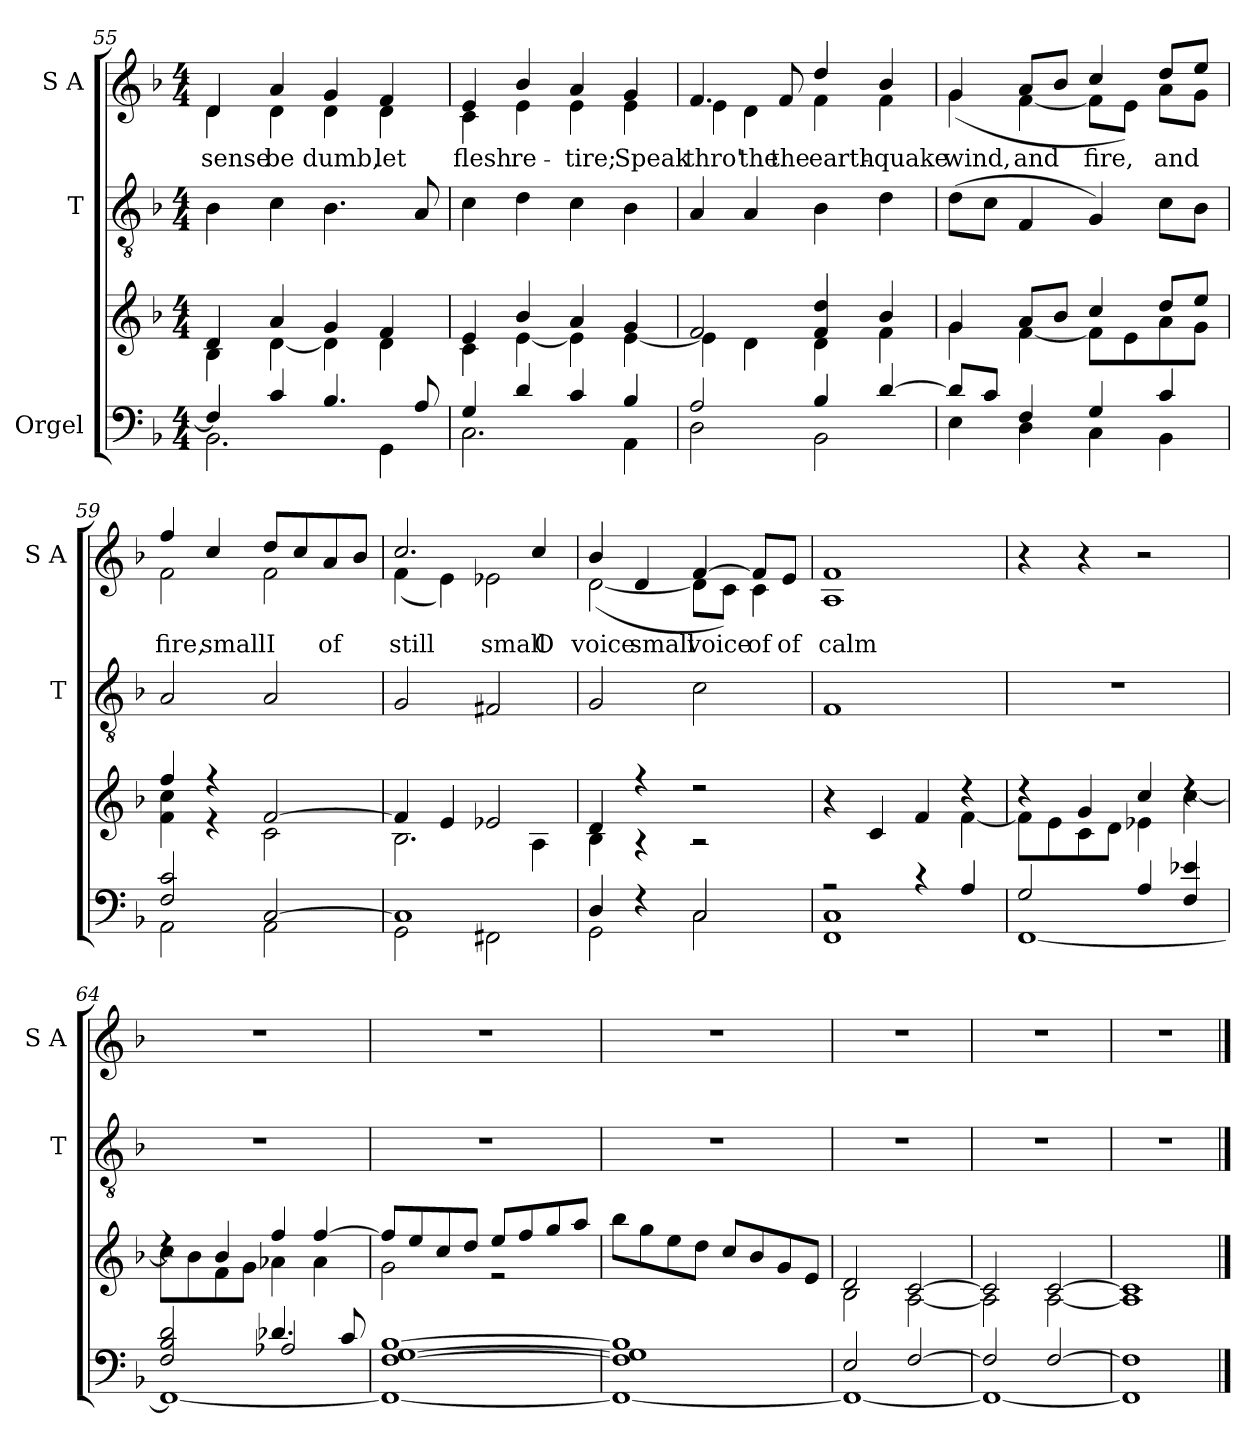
**kern	**kern	**kern	**kern	**text
*part3	*part3	*part2	*part1	*part1
*staff4	*staff3	*staff2	*staff1	*staff1
*I"Orgel	*	*I"T	*I"S A	*
*	*	*I'T	*I'S A	*
!!LO:LB:g=z
*clefF4	*clefG2	*clefGv2	*clefG2	*
*k[b-]	*k[b-]	*k[b-]	*k[b-]	*
*M4/4	*M4/4	*M4/4	*M4/4	*
=55	=55	=55	=55	=55
*^	*^	*	*	*
!	!	!	!	!	!	!LO:LY:b
*	*	*	*	*	*^	*
4F/]	2.BB-\	4d/	4B-\	4B-\	4d/	4d\	sense
!	!	!	!	!	!	!	!LO:LY:b
4c/	.	4a/	[4d\	4c\	4a/	4d\	be
!	!	!	!	!	!	!	!LO:LY:b
4.B-/	.	4g/	4d\]	4.B-\	4g/	4d\	dumb,
!	!	!	!	!	!	!	!LO:LY:b
.	4GG\	4f/	4d\	.	4f/	4d\	let
8A/	.	.	.	8A/	.	.	.
=56	=56	=56	=56	=56	=56	=56	=56
!	!	!	!	!	!	!	!LO:LY:b
4G/	2.C\	4e/	4c\	4c\	4e/	4c\	flesh
!	!	!	!	!	!	!	!LO:LY:b
4d/	.	4b-/	[4e\	4d\	4b-/	4e\	re-
!	!	!	!	!	!	!	!LO:LY:b
4c/	.	4a/	4e\]	4c\	4a/	4e\	-tire;
!	!	!	!	!	!	!	!LO:LY:a
!	!	!	!	!	!	!	!LO:LY:b
4B-/	4AA\	4g/	[4e\	4B-\	4g/	4e\	Speak
=57	=57	=57	=57	=57	=57	=57	=57
!	!	!	!	!	!	!	!LO:LY:a
!	!	!	!	!	!	!	!LO:LY:b
2A/	2D\	2f/	4e\]	4A/	4.f/	4e\	thro'
!	!	!	!	!	!	!	!LO:LY:b
.	.	.	4d\	4A/	.	4d\	the
!	!	!	!	!	!	!	!LO:LY:a
.	.	.	.	.	8f/	.	the
!	!	!	!	!	!	!	!LO:LY:a
!	!	!	!	!	!	!	!LO:LY:b
4B-/	2BB-\	4f/ 4dd/	4d\	4B-\	4dd/	4f\	earth-
!	!	!	!	!	!	!	!LO:LY:a
!	!	!	!	!	!	!	!LO:LY:b
[4d/	.	4b-/	4f\	4d\	4b-/	4f\	-quake
!!LO:LB:g=z	!!
=58	=58	=58	=58	=58	=58	=58	=58
!	!	!	!	!	!	!	!LO:LY:a
!	!	!	!	!	!	!	!LO:LY:b
8d/L]	4E\	4g/	4g\	(>8d\L	4g/	(<4g\	wind,
8c/J	.	.	.	8c\J	.	.	.
!	!	!	!	!	!	!	!LO:LY:a
4F/	4D\	8a/L	[4f\	4F/	8a/L	[4f\	and
.	.	8b-/J	.	.	8b-/J	.	.
!	!	!	!	!	!	!	!LO:LY:a
4G/	4C\	4cc/	8f\L]	4G/)	4cc/	8f\L]	fire,
.	.	.	8e\	.	.	8e\J)	.
!	!	!	!	!	!	!	!LO:LY:a
!	!	!	!	!	!	!	!LO:LY:b
4c/	4BB-\	8dd/L	8a\	8c\L	8dd/L	8a\L	and
.	.	8ee/J	8g\J	8B-\J	8ee/J	8g\J	.
=59	=59	=59	=59	=59	=59	=59	=59
!	!	!	!	!	!	!	!LO:LY:a
!	!	!	!	!	!	!	!LO:LY:b
2F/ 2c/	2AA\	4ff/	4f\ 4cc\	2A/	4ff/	2f\	fire,
!	!	!	!	!	!	!	!LO:LY:a
.	.	4r	4r	.	4cc/	.	small
!	!	!	!	!	!	!	!LO:LY:a
!	!	!	!	!	!	!	!LO:LY:b
[2C/	2AA\	[2f/	2c\	2A/	8dd/L	2f\	I
.	.	.	.	.	8cc/	.	.
!	!	!	!	!	!	!	!LO:LY:a
.	.	.	.	.	8a/	.	of
.	.	.	.	.	8b-/J	.	.
=60	=60	=60	=60	=60	=60	=60	=60
!	!	!	!	!	!	!	!LO:LY:a
!	!	!	!	!	!	!	!LO:LY:b
1C]	2GG\	4f/]	2.B-\	2G/	2.cc/	(<4f\	still
.	.	4e/	.	.	.	4e\)	.
!	!	!	!	!	!	!	!LO:LY:b
.	2FF#X\	2e-X/	.	2F#X/	.	2e-X\	small
!	!	!	!	!	!	!	!LO:LY:a
.	.	.	4A\	.	4cc/	.	O
=61	=61	=61	=61	=61	=61	=61	=61
!	!	!	!	!	!	!	!LO:LY:a
!	!	!	!	!	!	!	!LO:LY:b
4D/	2GG\	4d/	4B-\	2G/	4b-/	(<[2d\	voice
!	!	!	!	!	!	!	!LO:LY:a
4r	.	4r	4r	.	4d/	.	small
!	!	!	!	!	!	!	!LO:LY:a
2C/	2C\	2r	2r	2c\	[4f/	8d\L]	voice
.	.	.	.	.	.	8c\J)	.
!	!	!	!	!	!	!	!LO:LY:b
.	.	.	.	.	8f/L]	4c\	of
!	!	!	!	!	!	!	!LO:LY:a
.	.	.	.	.	8e/J	.	of
!!LO:PB:g=z	!!
=62	=62	=62	=62	=62	=62	=62	=62
!	!	!	!	!	!	!	!LO:LY:b
2r	1FF 1C	4r	2.ryy	1F	1f	1A	calm
.	.	4c/	.	.	.	.	.
4r	.	4f/	.	.	.	.	.
4A/	.	4r	[4f\	.	.	.	.
*	*	*	*	*	*v	*v	*
=63	=63	=63	=63	=63	=63	=63
2G/	[1FF	4r	8f\L]	1r	4r	.
.	.	.	8e\	.	.	.
.	.	4g/	8c\	.	4r	.
.	.	.	8d\J	.	.	.
4A/	.	4cc/	4e-X\	.	2r	.
4F/ 4e-X/	.	4rdd	[4cc\	.	.	.
=64	=64	=64	=64	=64	=64	=64
*	*^	*	*	*	*	*
2F/ 2B-/ 2d/	1FF_	2ryy	4rdd	8cc\L]	1r	1r	.
.	.	.	.	8b-\	.	.	.
.	.	.	4b-/	8f\	.	.	.
.	.	.	.	8g\J	.	.	.
4.d-X/	.	2A-X/	4ff/	4a-X\	.	.	.
.	.	.	[4ff/	4a-\	.	.	.
8c/	.	.	.	.	.	.	.
*	*v	*v	*	*	*	*	*
=65	=65	=65	=65	=65	=65	=65
[1F [1G [1B-	1FF_	8ff/L]	2g\	1r	1r	.
.	.	8ee/	.	.	.	.
.	.	8cc/	.	.	.	.
.	.	8dd/J	.	.	.	.
.	.	8ee/L	2r	.	.	.
.	.	8ff/	.	.	.	.
.	.	8gg/	.	.	.	.
.	.	8aa/J	.	.	.	.
*	*	*v	*v	*	*	*
=66	=66	=66	=66	=66	=66
1F] 1G] 1B-]	1FF_	8bb-\L	1r	1r	.
.	.	8gg\	.	.	.
.	.	8ee\	.	.	.
.	.	8dd\J	.	.	.
.	.	8cc/L	.	.	.
.	.	8b-/	.	.	.
.	.	8g/	.	.	.
.	.	8e/J	.	.	.
=67	=67	=67	=67	=67	=67
*	*	*^	*	*	*
2E/	1FF_	2d/	2B-\	1r	1r	.
[2F/	.	[2c/	[2A\	.	.	.
=68	=68	=68	=68	=68	=68	=68
2F/]	1FF_	2c/]	2A\]	1r	1r	.
[2F/	.	[2c/	[2A\	.	.	.
!!LO:LB:g=z
=69	=69	=69	=69	=69	=69	=69
1F]	1FF]	1c]	1A]	1r	1r	.
*v	*v	*	*	*	*	*
*	*v	*v	*	*	*
==	==	==	==	==
*-	*-	*-	*-	*-
